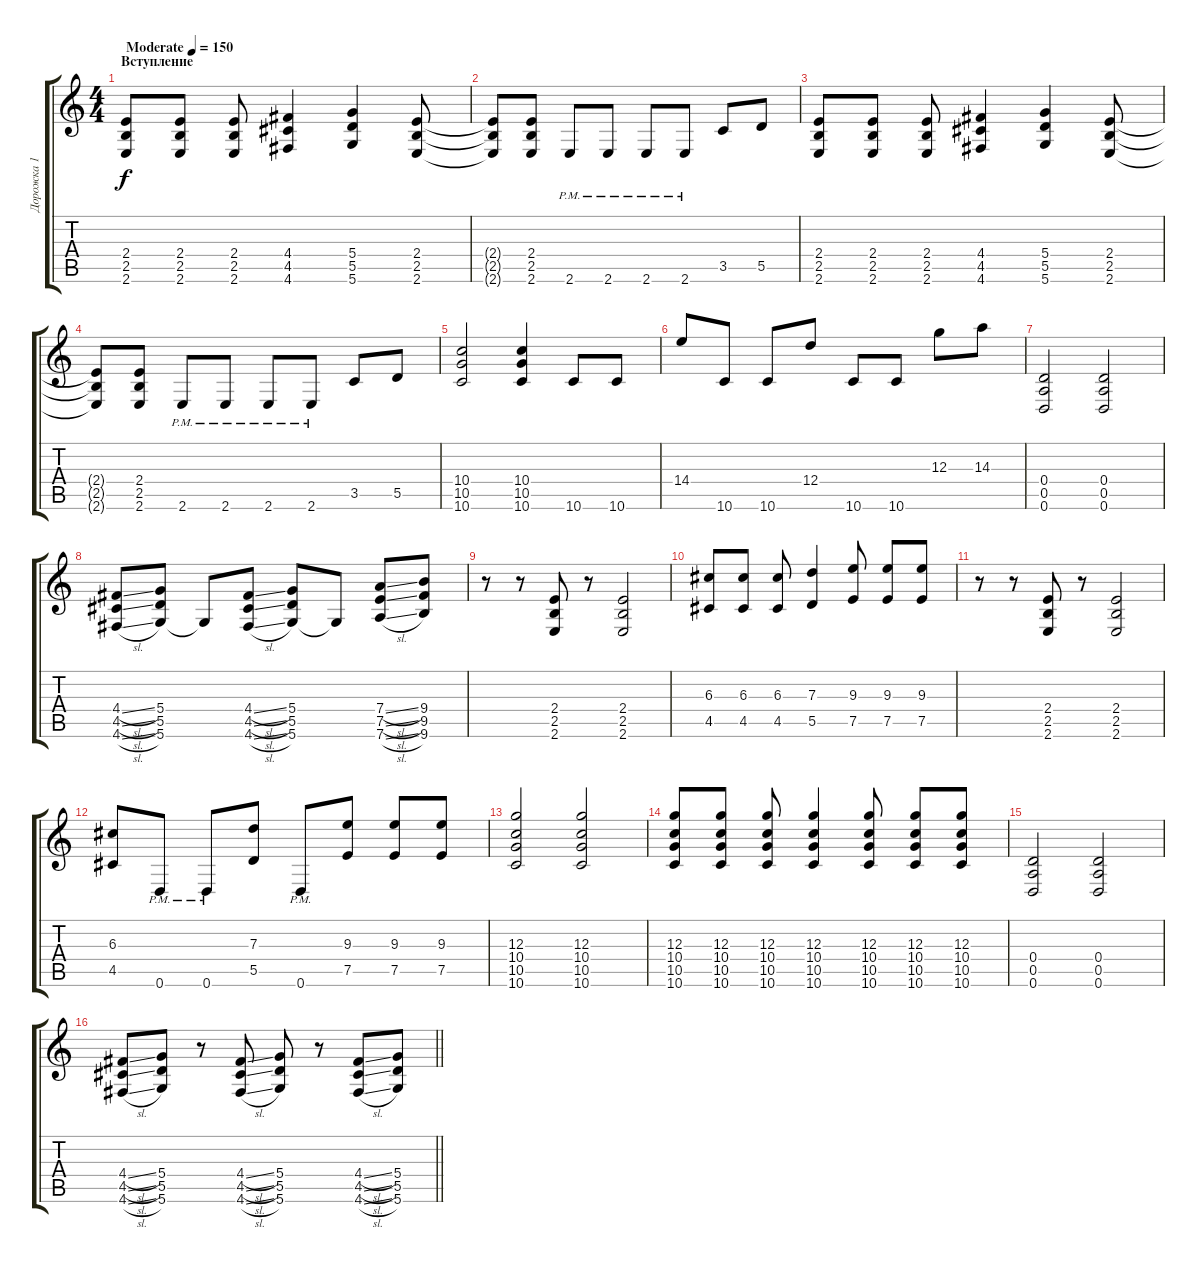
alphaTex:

\track ("Дорожка 1" "Дорожка 1") {instrument acousticguitarsteel}
\staff {score tabs}
\tuning (E4 B3 G3 D3 A2 D2) {hide}
\ts (4 4)
\section ("" "Вступление")
\tempo (150 "Moderate")
\clef g2
\ks c
(2.4 2.5 2.6).8{dy f instrument acousticguitarsteel} (2.4 2.5 2.6).8 (2.4 2.5 2.6).8 (4.4 4.5 4.6).4 (5.4 5.5 5.6).4 (2.4 2.5 2.6).8 |
(2.4{t} 2.5{t} 2.6{t}).8 (2.4 2.5 2.6).8 2.6{pm}.8 2.6{pm}.8 2.6{pm}.8 2.6{pm}.8 3.5.8 5.5.8 |
(2.4 2.5 2.6).8 (2.4 2.5 2.6).8 (2.4 2.5 2.6).8 (4.4 4.5 4.6).4 (5.4 5.5 5.6).4 (2.4 2.5 2.6).8 |
(2.4{t} 2.5{t} 2.6{t}).8 (2.4 2.5 2.6).8 2.6{pm}.8 2.6{pm}.8 2.6{pm}.8 2.6{pm}.8 3.5.8 5.5.8 |
(10.4 10.5 10.6).2 (10.4 10.5 10.6).4 10.6.8 10.6.8 |
14.4.8 10.6.8 10.6.8 12.4.8 10.6.8 10.6.8 12.3.8 14.3.8 |
(0.4 0.5 0.6).2 (0.4 0.5 0.6).2 |
(4.4{sl} 4.5{sl} 4.6{sl}).8 (5.4 5.5 5.6).8 5.6{t}.8 (4.4{sl} 4.5{sl} 4.6{sl}).8 (5.4 5.5 5.6).8 5.6{t}.8 (7.4{sl} 7.5{sl} 7.6{sl}).8 (9.4 9.5 9.6).8 |
r.8 r.8 (2.4 2.5 2.6).8 r.8 (2.4 2.5 2.6).2 |
(6.3 4.5).8 (6.3 4.5).8 (6.3 4.5).8 (7.3 5.5).4 (9.3 7.5).8 (9.3 7.5).8 (9.3 7.5).8 |
r.8 r.8 (2.4 2.5 2.6).8 r.8 (2.4 2.5 2.6).2 |
(6.3 4.5).8 0.6{pm}.8 0.6{pm}.8 (7.3 5.5).8 0.6{pm}.8 (9.3 7.5).8 (9.3 7.5).8 (9.3 7.5).8 |
(12.3 10.4 10.5 10.6).2 (12.3 10.4 10.5 10.6).2 |
(12.3 10.4 10.5 10.6).8 (12.3 10.4 10.5 10.6).8 (12.3 10.4 10.5 10.6).8 (12.3 10.4 10.5 10.6).4 (12.3 10.4 10.5 10.6).8 (12.3 10.4 10.5 10.6).8 (12.3 10.4 10.5 10.6).8 |
(0.4 0.5 0.6).2 (0.4 0.5 0.6).2 |
\barLineRight lightlight
(4.4{sl} 4.5{sl} 4.6{sl}).8 (5.4 5.5 5.6).8 r.8 (4.4{sl} 4.5{sl} 4.6{sl}).8 (5.4 5.5 5.6).8 r.8 (4.4{sl} 4.5{sl} 4.6{sl}).8 (5.4 5.5 5.6).8
